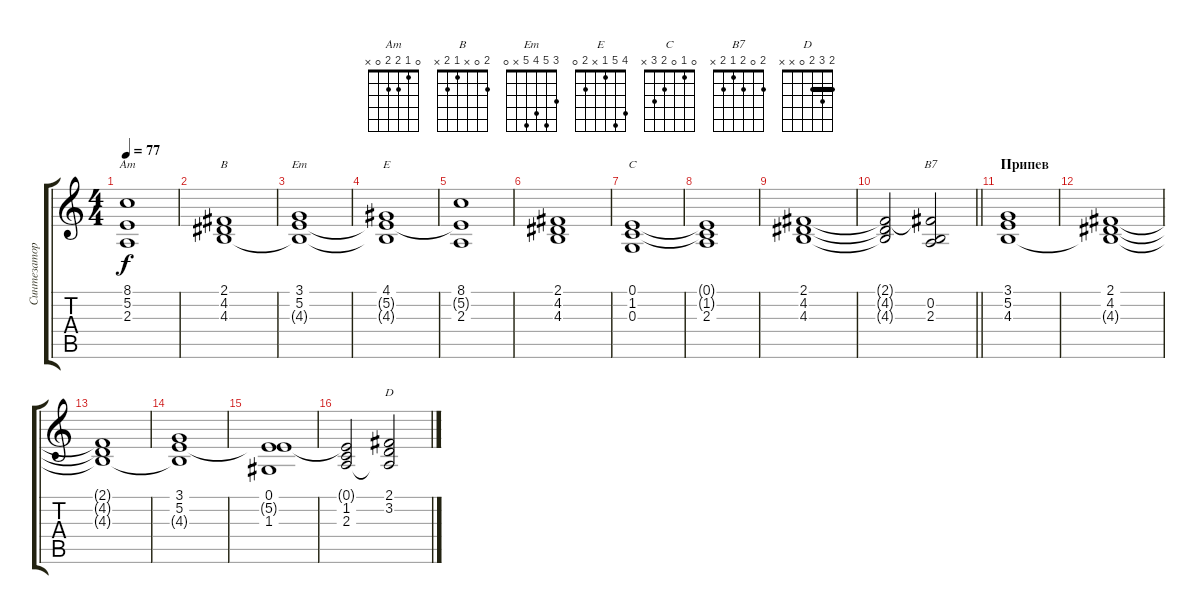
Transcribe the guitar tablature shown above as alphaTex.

\track ("Синтезатор" "Синтезатор") {instrument pad2warm}
\staff {score tabs}
\tuning (E4 B3 G3 D3 A2 E2) {hide}
\chord ("Am" 0 1 2 2 0 x)
\chord ("B" 2 0 x 1 2 x)
\chord ("Em" 3 5 4 5 x 0)
\chord ("E" 4 5 1 x 2 0)
\chord ("C" 0 1 0 2 3 x)
\chord ("B7" 2 0 2 1 2 x)
\chord ("D" 2 3 2 0 x x) {barre 2}
\ts (4 4)
\tempo 77
\clef g2
\ks c
(8.1 5.2{t} 2.3).1{ch "Am" dy f} |
(2.1 4.2 4.3).1{ch "B"} |
(3.1 5.2 4.3{t}).1{ch "Em"} |
(4.1 5.2{t} 4.3{t}).1{ch "E"} |
(8.1 5.2{t} 2.3).1 |
(2.1 4.2 4.3).1 |
(0.1 1.2 0.3).1{ch "C"} |
(0.1{t} 1.2{t} 2.3).1 |
(2.1 4.2 4.3).1 |
\barLineRight lightlight
(2.1{t} 4.2{t} 4.3{t}).2 (2.1{t} 0.2 2.3).2{ch "B7"} |
\section ("" "Припев")
(3.1 5.2 4.3).1{volume 10} |
(2.1 4.2 4.3{t}).1 |
(2.1{t} 4.2{t} 4.3{t}).1 |
(3.1 5.2 4.3{t}).1 |
(0.1 5.2{t} 1.3).1 |
(0.1{t} 1.2 2.3).2 (2.1 3.2 2.3{t}).2{ch "D"}
